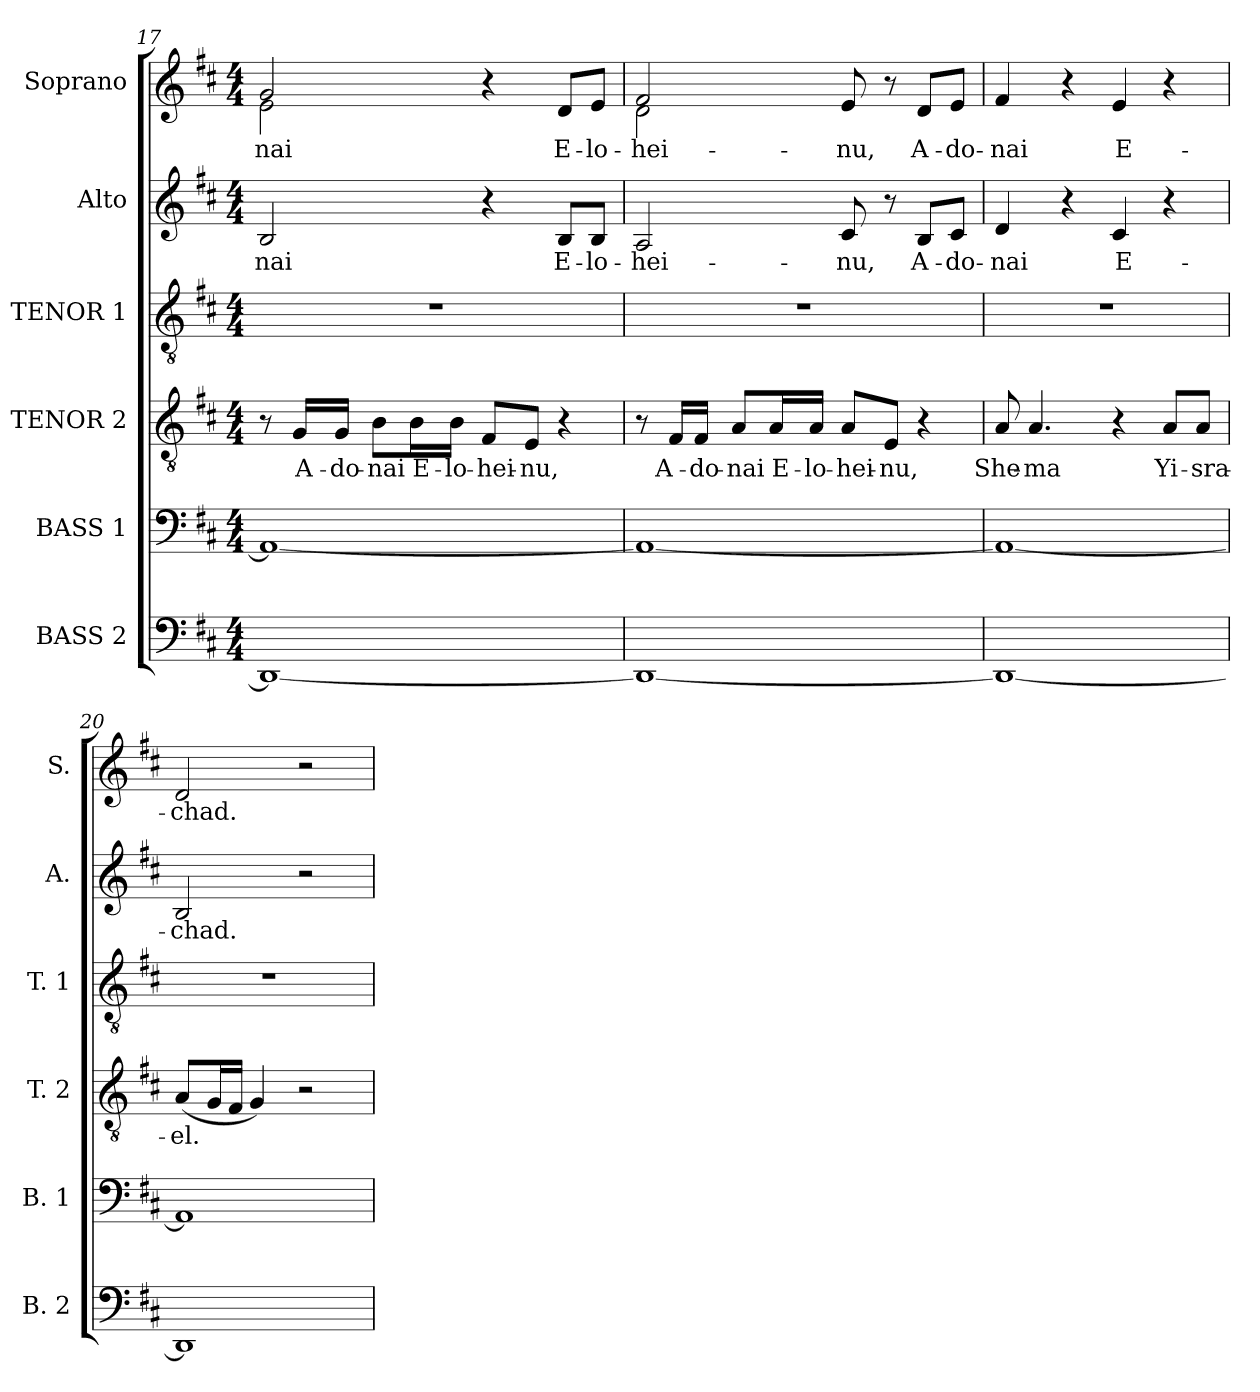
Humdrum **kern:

**kern	**kern	**kern	**text	**kern	**kern	**text	**kern	**text
*part6	*part5	*part4	*part4	*part3	*part2	*part2	*part1	*part1
*staff6	*staff5	*staff4	*staff4	*staff3	*staff2	*staff2	*staff1	*staff1
*I"BASS 2	*I"BASS 1	*I"TENOR 2	*	*I"TENOR 1	*I"Alto	*	*I"Soprano	*
*I'B. 2	*I'B. 1	*I'T. 2	*	*I'T. 1	*I'A.	*	*I'S.	*
*clefF4	*clefF4	*clefGv2	*	*clefGv2	*clefG2	*	*clefG2	*
*	*	*ITrd7c12	*	*ITrd7c12	*	*	*	*
*k[f#c#]	*k[f#c#]	*k[f#c#]	*	*k[f#c#]	*k[f#c#]	*	*k[f#c#]	*
*D:	*D:	*D:	*	*D:	*D:	*	*D:	*
*M4/4	*M4/4	*M4/4	*	*M4/4	*M4/4	*	*M4/4	*
=17	=17	=17	=17	=17	=17	=17	=17	=17
!	!	!	!	!	!	!LO:LY:b:color=#000000	!	!
!	!	!	!	!	!	!	!	!LO:LY:b:color=#000000
*	*	*	*	*	*	*	*^	*
1DDi_	1AAi_	8r	.	1r	2Bi/	-nai	2gi/	2ei\	-nai
!	!	!	!LO:LY:b:color=#000000	!	!	!	!	!	!
.	.	16GGi/LL	A-	.	.	.	.	.	.
!	!	!	!LO:LY:b:color=#000000	!	!	!	!	!	!
.	.	16GGi/JJ	-do-	.	.	.	.	.	.
!	!	!	!LO:LY:b:color=#000000	!	!	!	!	!	!
.	.	8BBi\L	-nai	.	.	.	.	.	.
!	!	!	!LO:LY:b:color=#000000	!	!	!	!	!	!
.	.	16BBi\L	E-	.	.	.	.	.	.
!	!	!	!LO:LY:b:color=#000000	!	!	!	!	!	!
.	.	16BBi\JJ	-lo-	.	.	.	.	.	.
!	!	!	!LO:LY:b:color=#000000	!	!	!	!	!	!
.	.	8FF#i/L	-hei-	.	4r	.	4r	2ryy	.
!	!	!	!LO:LY:b:color=#000000	!	!	!	!	!	!
.	.	8EEi/J	-nu,	.	.	.	.	.	.
!	!	!	!	!	!	!LO:LY:b:color=#000000	!	!	!
!	!	!	!	!	!	!	!	!	!LO:LY:b:color=#000000
.	.	4r	.	.	8Bi/L	E-	8di/L	.	E-
!	!	!	!	!	!	!LO:LY:b:color=#000000	!	!	!
!	!	!	!	!	!	!	!	!	!LO:LY:b:color=#000000
.	.	.	.	.	8Bi/J	-lo-	8ei/J	.	-lo-
!!LO:LB:g=z	!!
=18	=18	=18	=18	=18	=18	=18	=18	=18	=18
!	!	!	!	!	!	!LO:LY:b:color=#000000	!	!	!
!	!	!	!	!	!	!	!	!	!LO:LY:b:color=#000000
1DDi_	1AAi_	8r	.	1r	2Ai/	-hei-	2f#i/	2di\	-hei-
!	!	!	!LO:LY:b:color=#000000	!	!	!	!	!	!
.	.	16FF#i/LL	A-	.	.	.	.	.	.
!	!	!	!LO:LY:b:color=#000000	!	!	!	!	!	!
.	.	16FF#i/JJ	-do-	.	.	.	.	.	.
!	!	!	!LO:LY:b:color=#000000	!	!	!	!	!	!
.	.	8AAi/L	-nai	.	.	.	.	.	.
!	!	!	!LO:LY:b:color=#000000	!	!	!	!	!	!
.	.	16AAi/L	E-	.	.	.	.	.	.
!	!	!	!LO:LY:b:color=#000000	!	!	!	!	!	!
.	.	16AAi/JJ	-lo-	.	.	.	.	.	.
!	!	!	!LO:LY:b:color=#000000	!	!	!	!	!	!
!	!	!	!	!	!	!LO:LY:b:color=#000000	!	!	!
!	!	!	!	!	!	!	!	!	!LO:LY:b:color=#000000
.	.	8AAi/L	-hei-	.	8c#i/	-nu,	8ei/	2ryy	-nu,
!	!	!	!LO:LY:b:color=#000000	!	!	!	!	!	!
.	.	8EEi/J	-nu,	.	8r	.	8r	.	.
!	!	!	!	!	!	!LO:LY:b:color=#000000	!	!	!
!	!	!	!	!	!	!	!	!	!LO:LY:b:color=#000000
.	.	4r	.	.	8Bi/L	A-	8di/L	.	A-
!	!	!	!	!	!	!LO:LY:b:color=#000000	!	!	!
!	!	!	!	!	!	!	!	!	!LO:LY:b:color=#000000
.	.	.	.	.	8c#i/J	-do-	8ei/J	.	-do-
*	*	*	*	*	*	*	*v	*v	*
=19	=19	=19	=19	=19	=19	=19	=19	=19
!	!	!	!LO:LY:b:color=#000000	!	!	!	!	!
!	!	!	!	!	!	!LO:LY:b:color=#000000	!	!
!	!	!	!	!	!	!	!	!LO:LY:b:color=#000000
1DDi_	1AAi_	8AAi/	She-	1r	4di/	-nai	4f#i/	-nai
!	!	!	!LO:LY:b:color=#000000	!	!	!	!	!
.	.	4.AAi/	-ma	.	.	.	.	.
.	.	.	.	.	4r	.	4r	.
!	!	!	!	!	!	!LO:LY:b:color=#000000	!	!
!	!	!	!	!	!	!	!	!LO:LY:b:color=#000000
.	.	4r	.	.	4c#i/	E-	4ei/	E-
!	!	!	!LO:LY:b:color=#000000	!	!	!	!	!
.	.	8AAi/L	Yi-	.	4r	.	4r	.
!	!	!	!LO:LY:b:color=#000000	!	!	!	!	!
.	.	8AAi/J	-sra-	.	.	.	.	.
=20	=20	=20	=20	=20	=20	=20	=20	=20
!	!	!	!LO:LY:b:color=#000000	!	!	!	!	!
!	!	!	!	!	!	!LO:LY:b:color=#000000	!	!
!	!	!	!	!	!	!	!	!LO:LY:b:color=#000000
1DDi]	1AAi]	(8AAi/L	-el.	1r	2Bi/	-chad.	2di/	-chad.
.	.	16GGi/L	.	.	.	.	.	.
.	.	16FF#i/JJ	.	.	.	.	.	.
.	.	4GGi/)	.	.	.	.	.	.
.	.	2r	.	.	2r	.	2r	.
=	=	=	=	=	=	=	=	=
*-	*-	*-	*-	*-	*-	*-	*-	*-
